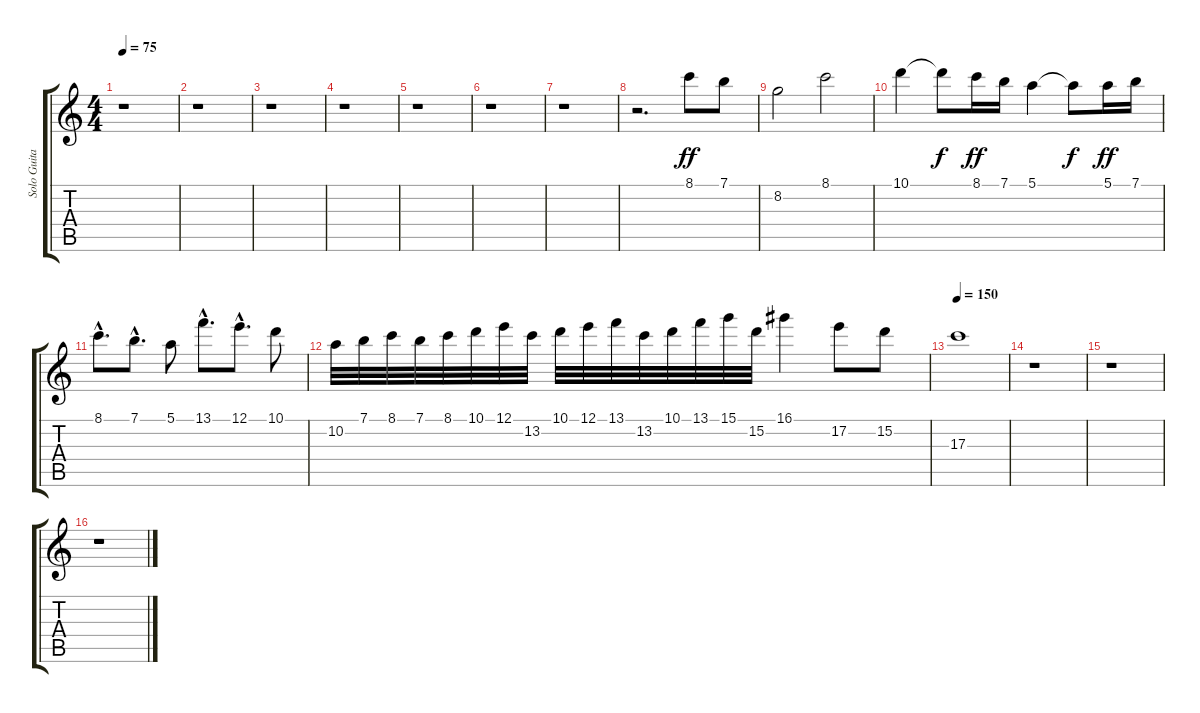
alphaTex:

\track ("Solo Guitar" "Solo Guita") {instrument distortionguitar}
\staff {score tabs}
\tuning (E4 B3 G3 D3 A2 E2) {hide}
\ts (4 4)
\tempo 75
\clef g2
\ks c
r.1{dy fff} |
r.1 |
r.1 |
r.1 |
r.1 |
r.1 |
r.1 |
r.2{d} 8.1.8{dy ff} 7.1.8 |
8.2.2 8.1.2 |
10.1.4 10.1{t}.8{dy f} 8.1.16{dy ff} 7.1.16 5.1.4 5.1{t}.8{dy f} 5.1.16{dy ff} 7.1.16 |
8.1{hac}.8{d} 7.1{hac}.8{d} 5.1.8 13.1{hac}.8{d} 12.1{hac}.8{d} 10.1.8 |
10.2.32 7.1.32 8.1.32 7.1.32 8.1.32 10.1.32 12.1.32 13.2.32 10.1.32 12.1.32 13.1.32 13.2.32 10.1.32 13.1.32 15.1.32 15.2.32 16.1.4 17.2.8 15.2.8 |
\tempo 150
17.3.1 |
r.1 |
r.1 |
r.1
